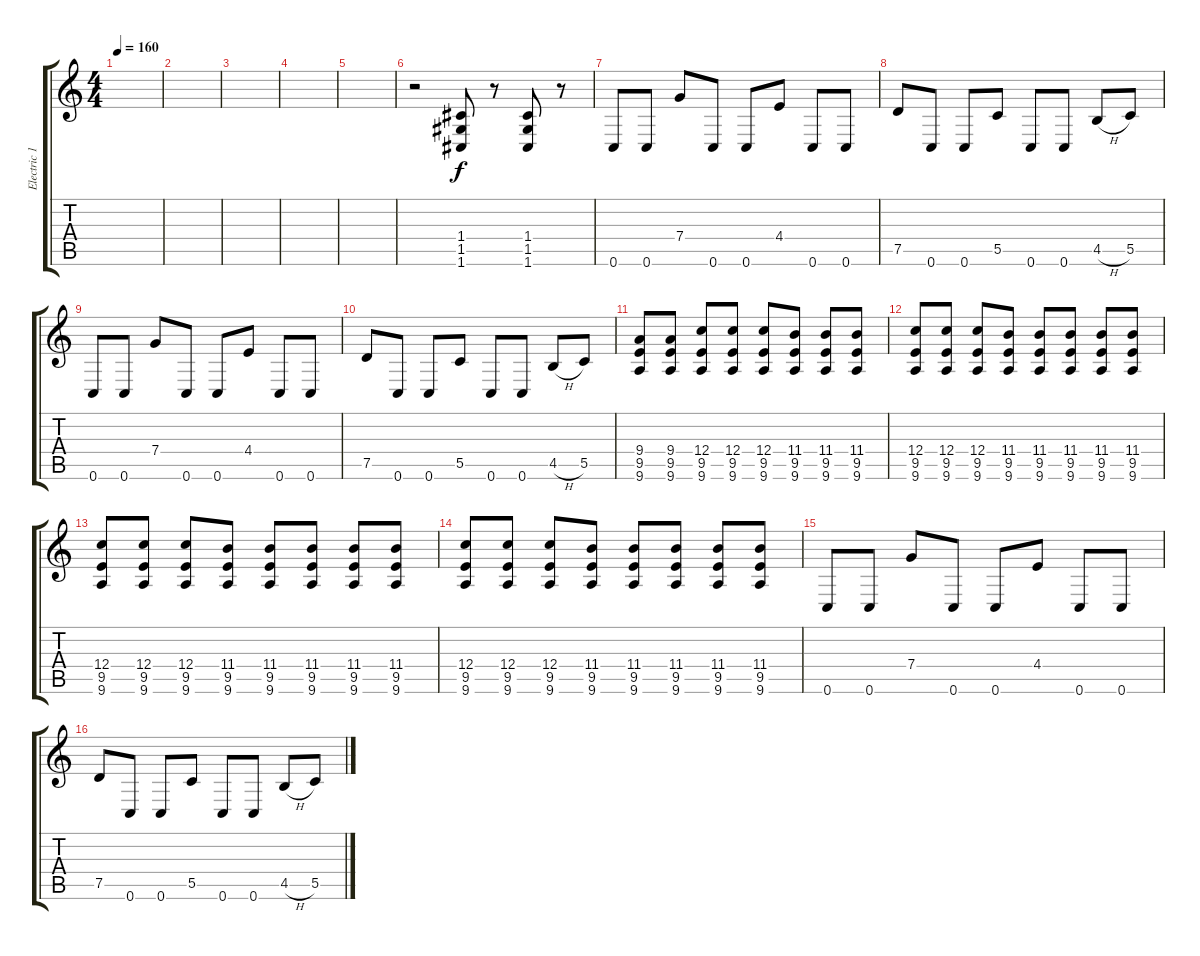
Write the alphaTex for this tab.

\track ("Electric 1" "Electric 1") {instrument distortionguitar}
\staff {score tabs}
\tuning (D4 A3 F3 C3 G2 C2) {hide}
\ts (4 4)
\tempo 160
\clef g2
\ks c
|
|
|
|
|
r.2 (1.4 1.5 1.6).8 r.8 (1.4 1.5 1.6).8 r.8 |
0.6.8 0.6.8 7.4.8 0.6.8 0.6.8 4.4.8 0.6.8 0.6.8 |
7.5.8 0.6.8 0.6.8 5.5.8 0.6.8 0.6.8 4.5{h}.8 5.5.8 |
0.6.8 0.6.8 7.4.8 0.6.8 0.6.8 4.4.8 0.6.8 0.6.8 |
7.5.8 0.6.8 0.6.8 5.5.8 0.6.8 0.6.8 4.5{h}.8 5.5.8 |
(9.4 9.5 9.6).8 (9.4 9.5 9.6).8 (12.4 9.5 9.6).8 (12.4 9.5 9.6).8 (12.4 9.5 9.6).8 (11.4 9.5 9.6).8 (11.4 9.5 9.6).8 (11.4 9.5 9.6).8 |
(12.4 9.5 9.6).8 (12.4 9.5 9.6).8 (12.4 9.5 9.6).8 (11.4 9.5 9.6).8 (11.4 9.5 9.6).8 (11.4 9.5 9.6).8 (11.4 9.5 9.6).8 (11.4 9.5 9.6).8 |
(12.4 9.5 9.6).8 (12.4 9.5 9.6).8 (12.4 9.5 9.6).8 (11.4 9.5 9.6).8 (11.4 9.5 9.6).8 (11.4 9.5 9.6).8 (11.4 9.5 9.6).8 (11.4 9.5 9.6).8 |
(12.4 9.5 9.6).8 (12.4 9.5 9.6).8 (12.4 9.5 9.6).8 (11.4 9.5 9.6).8 (11.4 9.5 9.6).8 (11.4 9.5 9.6).8 (11.4 9.5 9.6).8 (11.4 9.5 9.6).8 |
0.6.8 0.6.8 7.4.8 0.6.8 0.6.8 4.4.8 0.6.8 0.6.8 |
7.5.8 0.6.8 0.6.8 5.5.8 0.6.8 0.6.8 4.5{h}.8 5.5.8
